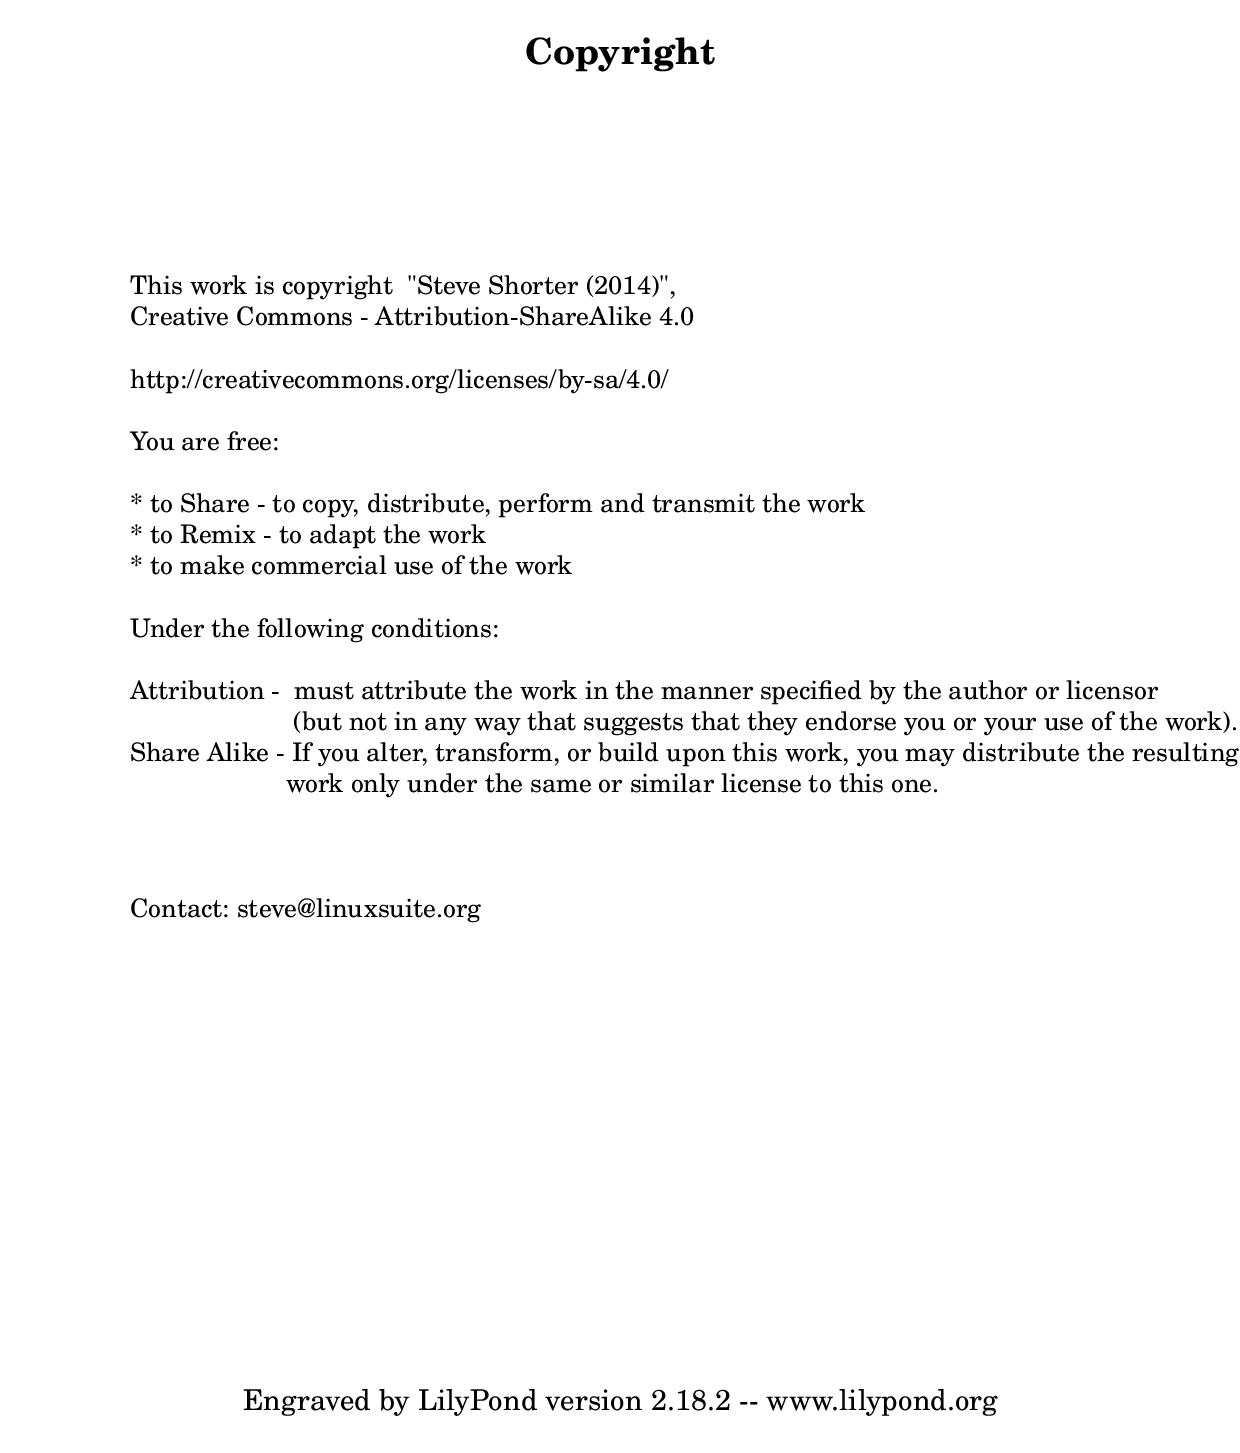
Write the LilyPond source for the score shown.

\version "2.18.2"

\bookpart {

    \paper { print-page-number = ##t }

    \header { title = "Copyright" }

    \tocItem \markup { Copyright }

    \markup { \column { 
	" "
	" "
	" "
	\fontsize #1 {
	" "
	" "
	" "
	" "
	"          This work is copyright  \"Steve Shorter (2014)\", "
        "          Creative Commons - Attribution-ShareAlike 4.0 "
	" "
	"          http://creativecommons.org/licenses/by-sa/4.0/"
	" "
	"          You are free:"
	" "
	"          * to Share - to copy, distribute, perform and transmit the work"
	"          * to Remix - to adapt the work"
	"          * to make commercial use of the work"
	" "
	"          Under the following conditions:"
	" "
	"          Attribution -  must attribute the work in the manner specified by the author or licensor"
        "                                 (but not in any way that suggests that they endorse you or your use of the work)."
	"          Share Alike - If you alter, transform, or build upon this work, you may distribute the resulting"
        "                                work only under the same or similar license to this one."
	" "
	" "
	" "
	"          Contact: steve@linuxsuite.org "
	" "
	" "
	" "
	" "
	" "
	" "
	" "
	" "
	" "
	" "
	" "
	" "
	" "
	" "
	" "
	}
       }
    }
    \markup { \fill-line { \fontsize #2 "Engraved by LilyPond version 2.18.2 -- www.lilypond.org" } } 
}
